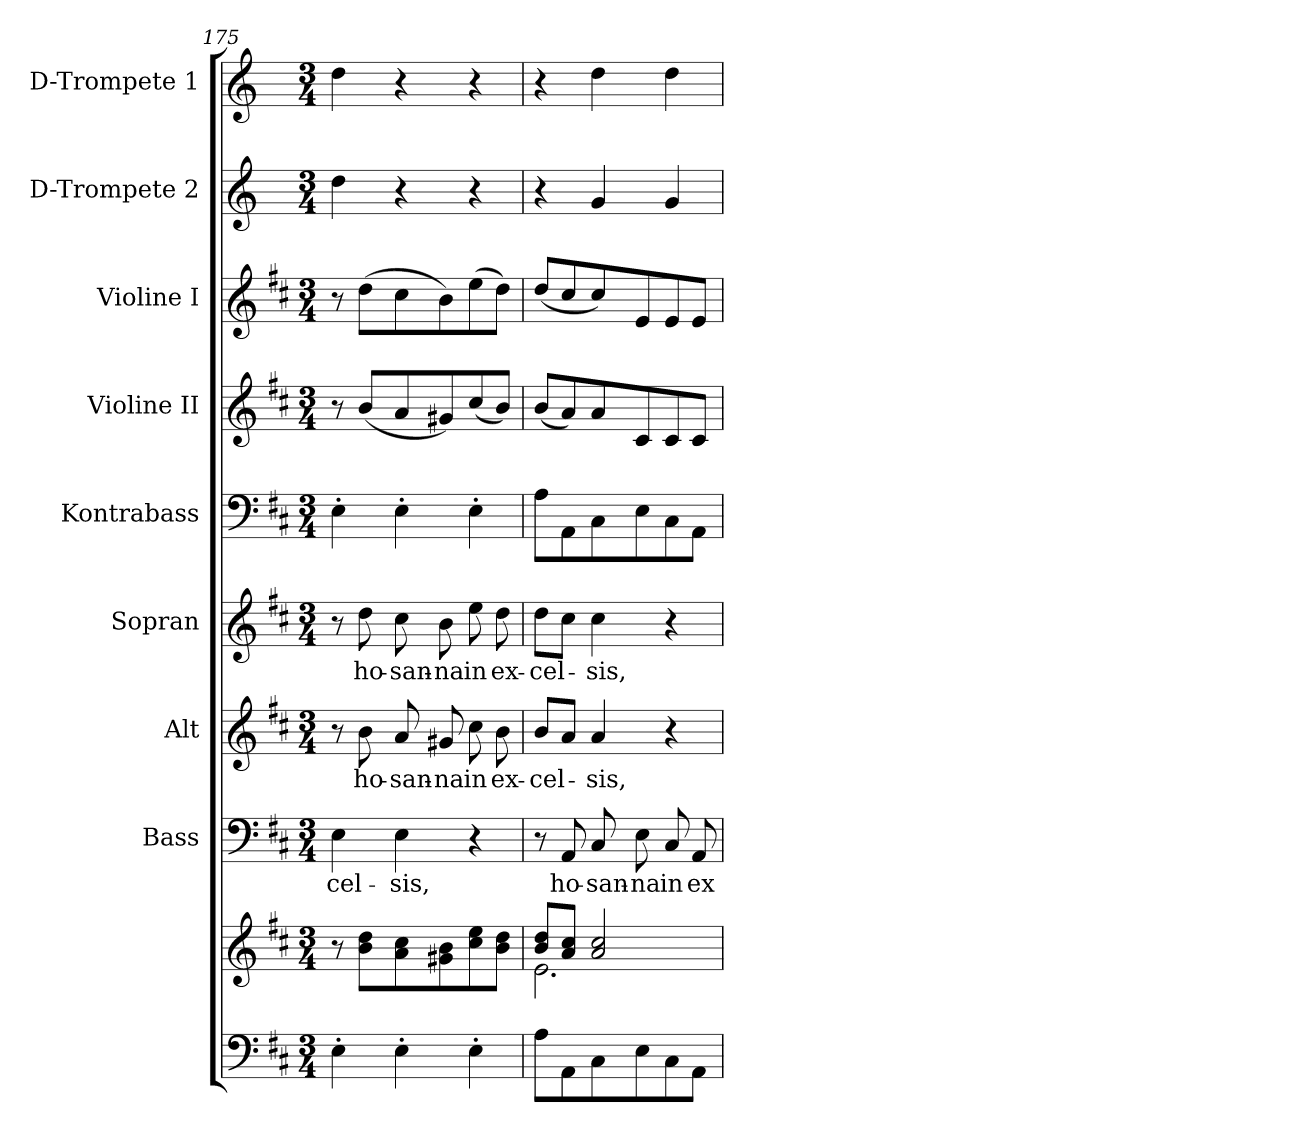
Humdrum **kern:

**kern	**kern	**kern	**text	**kern	**text	**kern	**text	**kern	**kern	**kern	**kern	**kern
*part9	*part9	*part8	*part8	*part7	*part7	*part6	*part6	*part5	*part4	*part3	*part2	*part1
*staff10	*staff9	*staff8	*staff8	*staff7	*staff7	*staff6	*staff6	*staff5	*staff4	*staff3	*staff2	*staff1
*	*	*I"Bass	*	*I"Alt	*	*I"Sopran	*	*I"Kontrabass	*I"Violine II	*I"Violine I	*I"D-Trompete 2	*I"D-Trompete 1
*	*	*I'B.	*	*I'A.	*	*I'S.	*	*I'Kb.	*I'Vl. II	*I'Vl. I	*I'D Trp. 2	*I'D Trp. 1
*clefF4	*clefG2	*clefF4	*	*clefG2	*	*clefG2	*	*clefF4	*clefG2	*clefG2	*clefG2	*clefG2
*	*	*	*	*	*	*	*	*ITrd7c12	*	*	*ITrd-1c-2	*ITrd-1c-2
*k[f#c#]	*k[f#c#]	*k[f#c#]	*	*k[f#c#]	*	*k[f#c#]	*	*k[f#c#]	*k[f#c#]	*k[f#c#]	*k[f#c#]	*k[f#c#]
*D:	*D:	*D:	*	*D:	*	*D:	*	*D:	*D:	*D:	*D:	*D:
*M3/4	*M3/4	*M3/4	*	*M3/4	*	*M3/4	*	*M3/4	*M3/4	*M3/4	*M3/4	*M3/4
=175	=175	=175	=175	=175	=175	=175	=175	=175	=175	=175	=175	=175
!	!	!	!LO:LY:b	!	!	!	!	!	!	!	!	!
4E'>\	8r	4E\	-cel-	8r	.	8r	.	4EE'>\	8r	8r	4ee\	4ee\
!	!	!	!	!	!LO:LY:b	!	!LO:LY:b	!	!	!	!	!
.	8b\ 8dd\L	.	.	8b\	ho-	8dd\	ho-	.	(<8b/L	(>8dd\L	.	.
!	!	!	!LO:LY:b	!	!LO:LY:b	!	!LO:LY:b	!	!	!	!	!
4E'>\	8a\ 8cc#\	4E\	-sis,	8a/	-san-	8cc#\	-san-	4EE'>\	8a/	8cc#\	4r	4r
!	!	!	!	!	!LO:LY:b	!	!LO:LY:b	!	!	!	!	!
.	8g#X\ 8b\	.	.	8g#X/	-na	8b\	-na	.	8g#X/)	8b\)	.	.
!	!	!	!	!	!LO:LY:b	!	!LO:LY:b	!	!	!	!	!
4E'>\	8cc#\ 8ee\	4r	.	8cc#\	in	8ee\	in	4EE'>\	(<8cc#/	(>8ee\	4r	4r
!	!	!	!	!	!LO:LY:b	!	!LO:LY:b	!	!	!	!	!
.	8b\ 8dd\J	.	.	8b\	ex-	8dd\	ex-	.	8b/J)	8dd\J)	.	.
!!LO:PB:g=z
=176	=176	=176	=176	=176	=176	=176	=176	=176	=176	=176	=176	=176
*	*^	*	*	*	*	*	*	*	*	*	*	*
!	!	!	!	!	!	!LO:LY:b	!	!LO:LY:b	!	!	!	!	!
8A\L	8b/ 8dd/L	2.e\	8r	.	8b/L	-cel-	8dd\L	-cel-	8AA\L	(<8b/L	(<8dd/L	4r	4r
!	!	!	!	!LO:LY:b	!	!	!	!	!	!	!	!	!
8AA\	8a/ 8cc#/J	.	8AA/	ho-	8a/J	.	8cc#\J	.	8AAA\	8a/)	8cc#/	.	.
!	!	!	!	!LO:LY:b	!	!LO:LY:b	!	!LO:LY:b	!	!	!	!	!
8C#\	2a/ 2cc#/	.	8C#/	-san-	4a/	-sis,	4cc#\	-sis,	8CC#\	8a/	8cc#/)	4a/	4ee\
!	!	!	!	!LO:LY:b	!	!	!	!	!	!	!	!	!
8E\	.	.	8E\	-na	.	.	.	.	8EE\	8c#/	8e/	.	.
!	!	!	!	!LO:LY:b	!	!	!	!	!	!	!	!	!
8C#\	.	.	8C#/	in	4r	.	4r	.	8CC#\	8c#/	8e/	4a/	4ee\
!	!	!	!	!LO:LY:b	!	!	!	!	!	!	!	!	!
8AA\J	.	.	8AA/	ex-	.	.	.	.	8AAA\J	8c#/J	8e/J	.	.
*	*v	*v	*	*	*	*	*	*	*	*	*	*	*
=	=	=	=	=	=	=	=	=	=	=	=	=
*-	*-	*-	*-	*-	*-	*-	*-	*-	*-	*-	*-	*-
